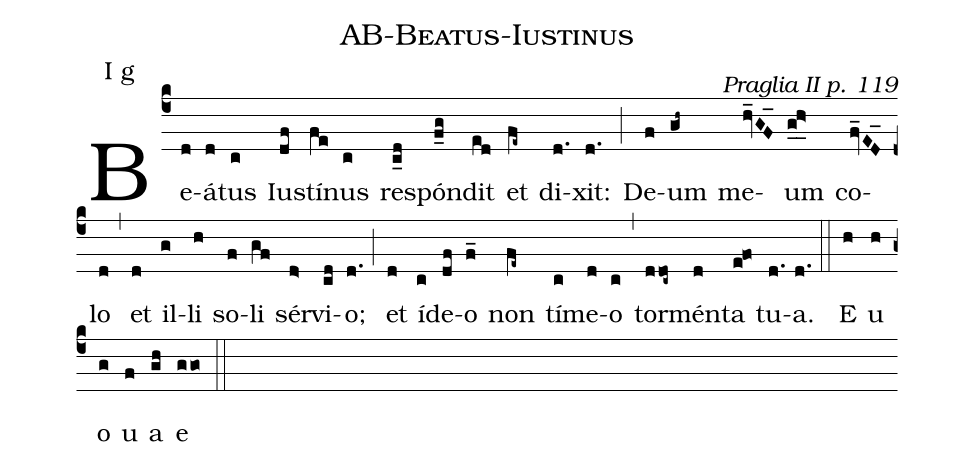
name: AB-Beatus-Iustinus;
commentary: Praglia II p. 119;
annotation: I g;
%%
(c4) Be(d)á(d)tus(c) Ius(df)tí(fe)nus(c) res(c_d)pón(f_g)dit(ed) et(fe~) di(d.)xit:(d.) (;) De(f)um(gh~) me(hv_GF_)um(g_0h>_0) co(fv_ED_)lo(d) (,) et(d) il(g)li(h) so(f)li(gf) sér(d>)vi(cd)o;(d.) (;) et(d) í(c)de(df)o(f_) non(fe~) tí(c)me(d)o(c) (,) tor(ddoc~)mén(d)ta(e!fo) tu(d.)a.(d.) (::) E(h) u(h) o(g) u(f) a(gh) e(ggo) (::)
